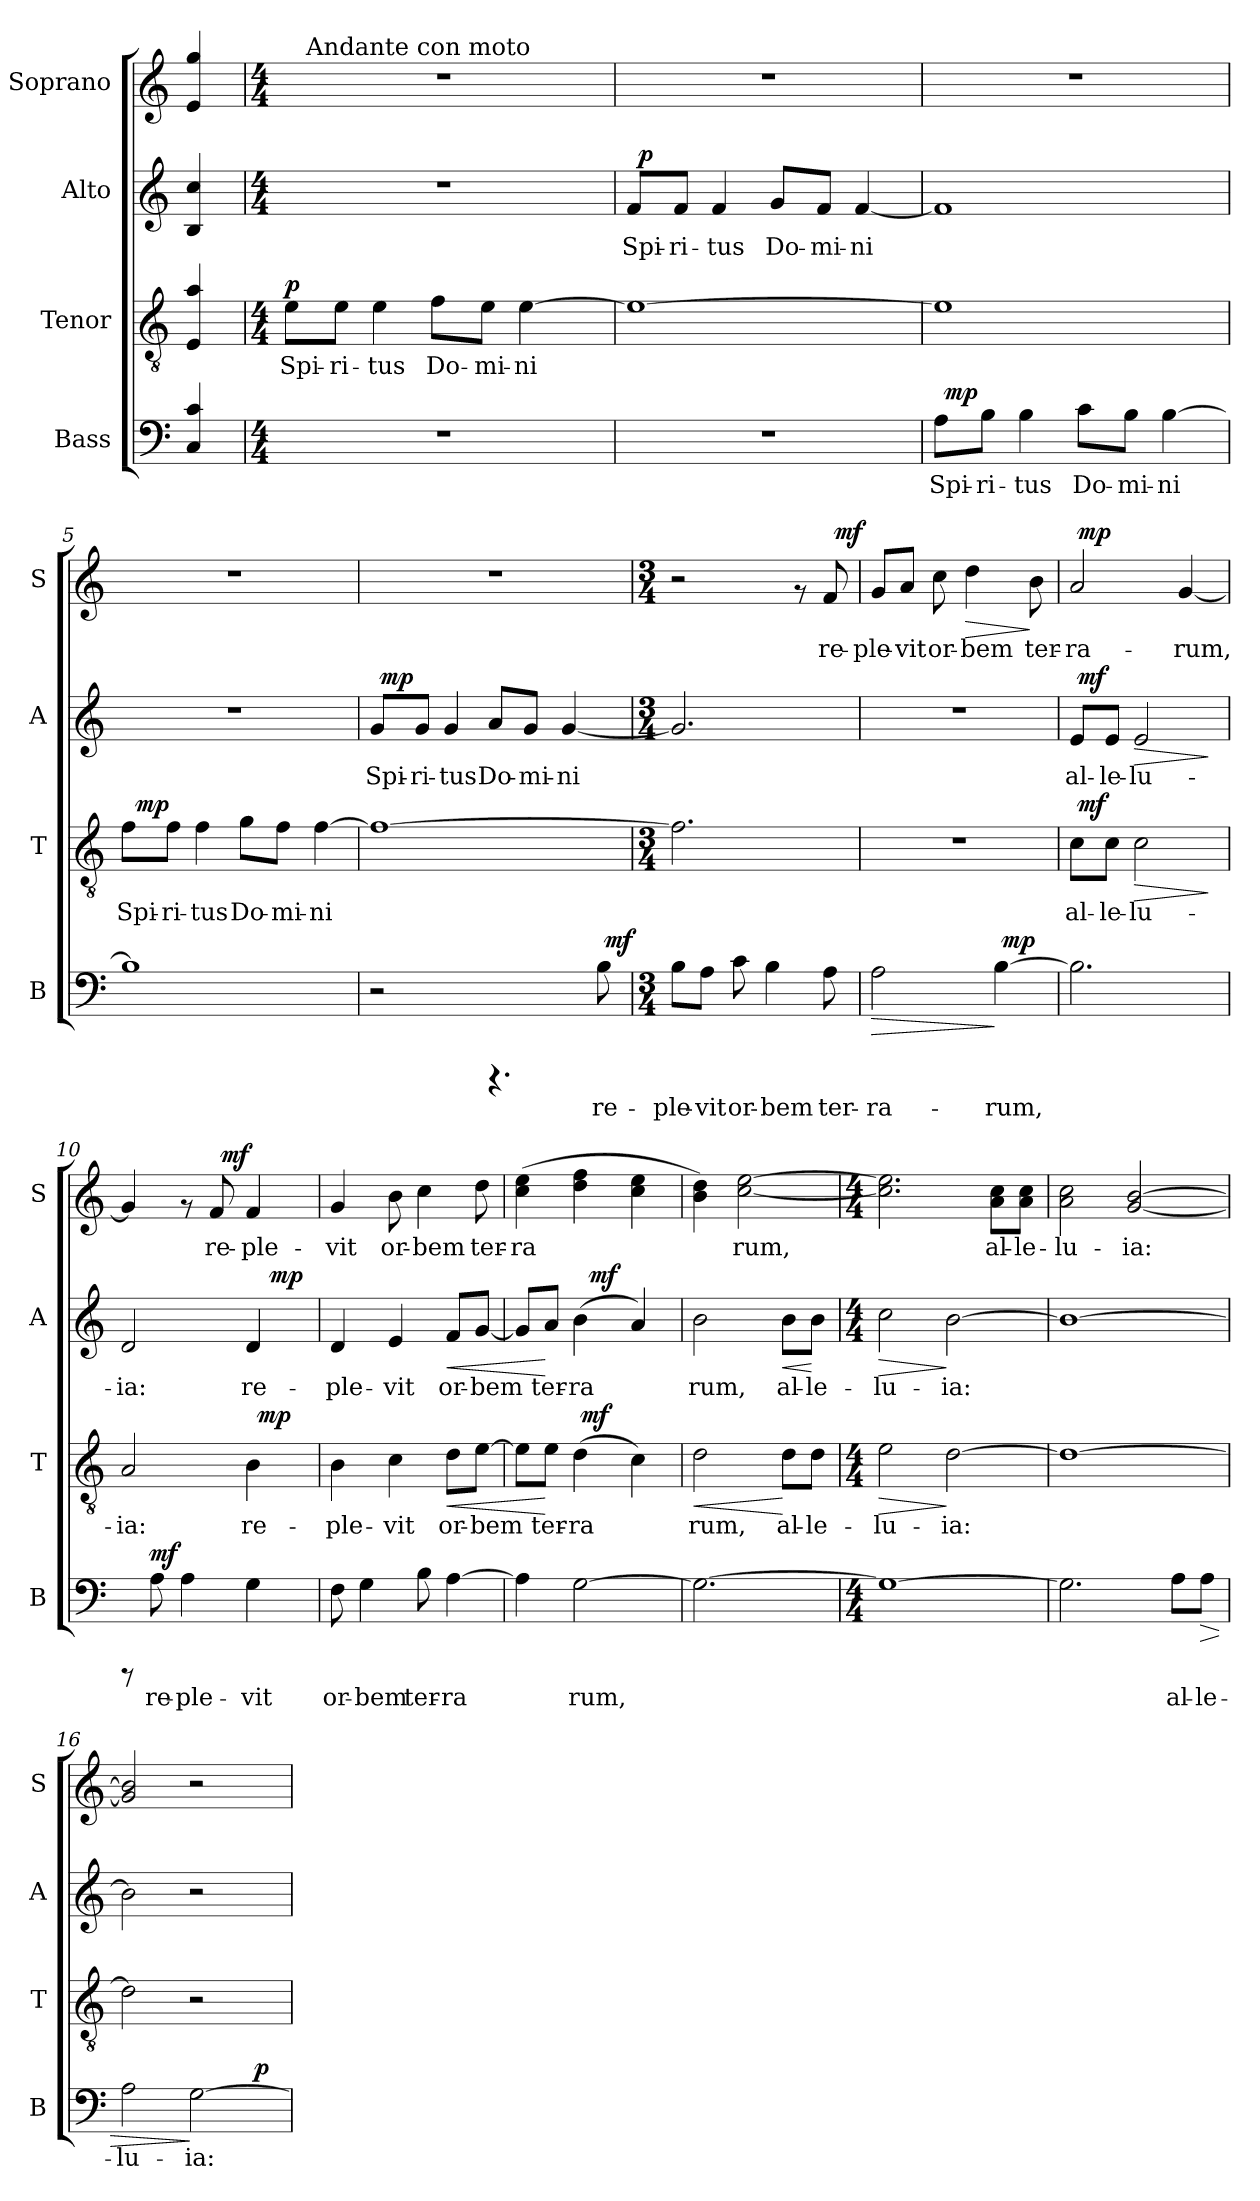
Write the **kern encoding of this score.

**kern	**text	**dynam	**kern	**text	**dynam	**kern	**text	**dynam	**kern	**text	**dynam
*part4	*part4	*part4	*part3	*part3	*part3	*part2	*part2	*part2	*part1	*part1	*part1
*staff4	*staff4	*staff4	*staff3	*staff3	*staff3	*staff2	*staff2	*staff2	*staff1	*staff1	*staff1
*I"Bass	*	*	*I"Tenor	*	*	*I"Alto	*	*	*I"Soprano	*	*
*I'B	*	*	*I'T	*	*	*I'A	*	*	*I'S	*	*
!!LO:PB:g=z
*stria5	*	*	*stria5	*	*	*stria5	*	*	*stria5	*	*
*clefF4	*	*	*clefGv2	*	*	*clefG2	*	*	*clefG2	*	*
*k[]	*	*	*k[]	*	*	*k[]	*	*	*k[]	*	*
*C:	*	*	*C:	*	*	*C:	*	*	*C:	*	*
=1	=1	=1	=1	=1	=1	=1	=1	=1	=1	=1	=1
!	!LO:LY:b	!	!	!LO:LY:b	!	!	!LO:LY:b	!	!	!LO:LY:b:cj	!
4c/ 4C/	.	.	4a/ 4E/	.	.	4cc/ 4B/	.	.	4gg/ 4e/	.	.
=2!	=2!	=2!	=2!	=2!	=2!	=2!	=2!	=2!	=2!	=2!	=2!
*M4/4	*	*	*M4/4	*	*	*M4/4	*	*	*M4/4	*	*
!	!	!	!	!LO:LY:b	!LO:DY:a	!	!	!	!	!	!
*	*	*	*	*	*	*	*	*	*^	*	*
1r	.	.	8e\L	Spi-	p	1r	.	.	1r	32.ryy	.	.
!	!	!	!	!	!	!	!	!	!	!LO:TX:a:t=Andante con moto	!	!
.	.	.	.	.	.	.	.	.	.	2ryy	.	.
!	!	!	!	!LO:LY:b	!	!	!	!	!	!	!	!
.	.	.	8e\J	-ri-	.	.	.	.	.	.	.	.
!	!	!	!	!LO:LY:b	!	!	!	!	!	!	!	!
.	.	.	4e\	-tus	.	.	.	.	.	.	.	.
!	!	!	!	!LO:LY:b	!	!	!	!	!	!	!	!
.	.	.	8f\L	Do-	.	.	.	.	.	.	.	.
.	.	.	.	.	.	.	.	.	.	4ryy	.	.
!	!	!	!	!LO:LY:b	!	!	!	!	!	!	!	!
.	.	.	8e\J	-mi-	.	.	.	.	.	.	.	.
!	!	!	!	!LO:LY:b	!	!	!	!	!	!	!	!
.	.	.	[>4e\	-ni	.	.	.	.	.	.	.	.
.	.	.	.	.	.	.	.	.	.	8ryy	.	.
.	.	.	.	.	.	.	.	.	.	16ryy	.	.
.	.	.	.	.	.	.	.	.	.	64ryy	.	.
=3	=3	=3	=3	=3	=3	=3	=3	=3	=3	=3	=3	=3
!	!	!	!	!LO:LY:b	!	!	!LO:LY:b	!	!	!	!	!
*	*	*	*	*	*	*^	*	*	*v	*v	*	*
1r	.	.	1e_>	.	.	8f/L	64ryy	Spi-	.	1r	.	.
!	!	!	!	!	!	!	!	!	!LO:DY:a	!	!	!
.	.	.	.	.	.	.	2ryy	.	p	.	.	.
!	!	!	!	!	!	!	!	!LO:LY:b	!	!	!	!
.	.	.	.	.	.	8f/J	.	-ri-	.	.	.	.
!	!	!	!	!	!	!	!	!LO:LY:b	!	!	!	!
.	.	.	.	.	.	4f/	.	-tus	.	.	.	.
!	!	!	!	!	!	!	!	!LO:LY:b	!	!	!	!
.	.	.	.	.	.	8g/L	.	Do-	.	.	.	.
.	.	.	.	.	.	.	4ryy	.	.	.	.	.
!	!	!	!	!	!	!	!	!LO:LY:b	!	!	!	!
.	.	.	.	.	.	8f/J	.	-mi-	.	.	.	.
!	!	!	!	!	!	!	!	!LO:LY:b	!	!	!	!
.	.	.	.	.	.	[<4f/	.	-ni	.	.	.	.
.	.	.	.	.	.	.	8...ryy	.	.	.	.	.
=4	=4	=4	=4	=4	=4	=4	=4	=4	=4	=4	=4	=4
!	!LO:LY:b	!	!	!LO:LY:b	!	!	!	!LO:LY:b	!	!	!	!
*^	*	*	*	*	*	*v	*v	*	*	*	*	*
8A\L	64ryy	Spi-	.	1e]	.	.	1f]	.	.	1r	.	.
!	!	!	!LO:DY:a	!	!	!	!	!	!	!	!	!
.	2ryy	.	mp	.	.	.	.	.	.	.	.	.
!	!	!LO:LY:b	!	!	!	!	!	!	!	!	!	!
8B\J	.	-ri-	.	.	.	.	.	.	.	.	.	.
!	!	!LO:LY:b	!	!	!	!	!	!	!	!	!	!
4B\	.	-tus	.	.	.	.	.	.	.	.	.	.
!	!	!LO:LY:b	!	!	!	!	!	!	!	!	!	!
8c\L	.	Do-	.	.	.	.	.	.	.	.	.	.
.	4ryy	.	.	.	.	.	.	.	.	.	.	.
!	!	!LO:LY:b	!	!	!	!	!	!	!	!	!	!
8B\J	.	-mi-	.	.	.	.	.	.	.	.	.	.
!	!	!LO:LY:b	!	!	!	!	!	!	!	!	!	!
[>4B\	.	-ni	.	.	.	.	.	.	.	.	.	.
.	8...ryy	.	.	.	.	.	.	.	.	.	.	.
=5	=5	=5	=5	=5	=5	=5	=5	=5	=5	=5	=5	=5
!	!	!LO:LY:b	!	!	!LO:LY:b	!	!	!	!	!	!	!
*v	*v	*	*	*^	*	*	*	*	*	*	*	*
1B]	.	.	8f\L	32ryy	Spi-	.	1r	.	.	1r	.	.
!	!	!	!	!	!	!LO:DY:a	!	!	!	!	!	!
.	.	.	.	2ryy	.	mp	.	.	.	.	.	.
!	!	!	!	!	!LO:LY:b	!	!	!	!	!	!	!
.	.	.	8f\J	.	-ri-	.	.	.	.	.	.	.
!	!	!	!	!	!LO:LY:b	!	!	!	!	!	!	!
.	.	.	4f\	.	-tus	.	.	.	.	.	.	.
!	!	!	!	!	!LO:LY:b	!	!	!	!	!	!	!
.	.	.	8g\L	.	Do-	.	.	.	.	.	.	.
.	.	.	.	4...ryy	.	.	.	.	.	.	.	.
!	!	!	!	!	!LO:LY:b	!	!	!	!	!	!	!
.	.	.	8f\J	.	-mi-	.	.	.	.	.	.	.
!	!	!	!	!	!LO:LY:b	!	!	!	!	!	!	!
.	.	.	[<4f\	.	-ni	.	.	.	.	.	.	.
!!LO:LB:g=z
=6	=6	=6	=6	=6	=6	=6	=6	=6	=6	=6	=6	=6
!	!	!	!	!	!LO:LY:b	!	!	!LO:LY:b	!	!	!	!
*^	*	*	*v	*v	*	*	*^	*	*	*	*	*
2r	2ryy	.	.	1f_>	.	.	8g/L	64ryy	Spi-	.	1r	.	.
!	!	!	!	!	!	!	!	!	!	!LO:DY:a	!	!	!
.	.	.	.	.	.	.	.	2ryy	.	mp	.	.	.
!	!	!	!	!	!	!	!	!	!LO:LY:b	!	!	!	!
.	.	.	.	.	.	.	8g/J	.	-ri-	.	.	.	.
!	!	!	!	!	!	!	!	!	!LO:LY:b	!	!	!	!
.	.	.	.	.	.	.	4g/	.	-tus	.	.	.	.
!	!	!	!	!	!	!	!	!	!LO:LY:b	!	!	!	!
4.rCCC	4ryy	.	.	.	.	.	8a/L	.	Do-	.	.	.	.
.	.	.	.	.	.	.	.	4ryy	.	.	.	.	.
!	!	!	!	!	!	!	!	!	!LO:LY:b	!	!	!	!
.	.	.	.	.	.	.	8g/J	.	-mi-	.	.	.	.
!	!	!	!	!	!	!	!	!	!LO:LY:b	!	!	!	!
.	8ryy	.	.	.	.	.	[<4g/	.	-ni	.	.	.	.
.	.	.	.	.	.	.	.	8...ryy	.	.	.	.	.
!	!	!LO:LY:b	!	!	!	!	!	!	!	!	!	!	!
8B\	64ryy	re-	.	.	.	.	.	.	.	.	.	.	.
!	!	!	!LO:DY:a	!	!	!	!	!	!	!	!	!	!
.	16..ryy	.	mf	.	.	.	.	.	.	.	.	.	.
*v	*v	*	*	*	*	*	*v	*v	*	*	*	*	*
=7	=7	=7	=7	=7	=7	=7	=7	=7	=7	=7	=7
*M3/4	*	*	*M3/4	*	*	*M3/4	*	*	*M3/4	*	*
*^	*	*	*	*	*	*^	*	*	*	*	*
!	!	!LO:LY:b	!	!	!LO:LY:b	!	!	!	!LO:LY:b	!	!	!	!
*v	*v	*	*	*	*	*	*v	*v	*	*	*^	*	*
8B\L	-ple-	.	2.f\]	.	.	2.g/]	.	.	2r	2ryy	.	.
!	!LO:LY:b	!	!	!	!	!	!	!	!	!	!	!
8A\J	-vit	.	.	.	.	.	.	.	.	.	.	.
!	!LO:LY:b	!	!	!	!	!	!	!	!	!	!	!
8c\	or-	.	.	.	.	.	.	.	.	.	.	.
!	!LO:LY:b	!	!	!	!	!	!	!	!	!	!	!
4B\	-bem	.	.	.	.	.	.	.	.	.	.	.
.	.	.	.	.	.	.	.	.	8rf	8ryy	.	.
!	!LO:LY:b	!	!	!	!	!	!	!	!	!	!LO:LY:b:cj	!
8A\	ter-	.	.	.	.	.	.	.	8f/	32ryy	re-	.
!	!	!	!	!	!	!	!	!	!	!	!	!LO:DY:a
.	.	.	.	.	.	.	.	.	.	16.ryy	.	mf
=8	=8	=8	=8	=8	=8	=8	=8	=8	=8	=8	=8	=8
!	!LO:LY:b	!LO:HP:b	!	!	!	!	!	!	!	!	!LO:LY:b:cj	!
*^	*	*	*	*	*	*	*	*	*v	*v	*	*
2A\	2ryy	-ra-	>	2.r	.	.	2.r	.	.	8g/L	-ple-	.
!	!	!	!	!	!	!	!	!	!	!	!LO:LY:b:cj	!
.	.	.	.	.	.	.	.	.	.	8a/J	-vit	.
!	!	!	!	!	!	!	!	!	!	!	!LO:LY:b:cj	!
.	.	.	.	.	.	.	.	.	.	8cc\	or-	.
!	!	!	!	!	!	!	!	!	!	!	!LO:LY:b:cj	!LO:HP:b
.	.	.	.	.	.	.	.	.	.	4dd\	-bem	>
!	!	!LO:LY:b	!	!	!	!	!	!	!	!	!	!
[>4B\	64ryy	-rum,	]	.	.	.	.	.	.	.	.	.
!	!	!	!LO:DY:a	!	!	!	!	!	!	!	!	!
.	8...ryy	.	mp	.	.	.	.	.	.	.	.	.
!	!	!	!	!	!	!	!	!	!	!	!LO:LY:b:cj	!
.	.	.	.	.	.	.	.	.	.	8b\	ter-	]
=9	=9	=9	=9	=9	=9	=9	=9	=9	=9	=9	=9	=9
!	!	!LO:LY:b	!	!	!LO:LY:b	!	!	!LO:LY:b	!	!	!LO:LY:b:cj	!
*v	*v	*	*	*^	*	*	*^	*	*	*^	*	*
2.B\]	.	.	8c\L	64ryy	al-	.	8e/L	64ryy	al-	.	2a/	64ryy	-ra-	.
!	!	!	!	!	!	!LO:DY:a	!	!	!	!LO:DY:a	!	!	!	!LO:DY:a
.	.	.	.	2ryy	.	mf	.	2ryy	.	mf	.	2ryy	.	mp
!	!	!	!	!	!LO:LY:b	!	!	!	!LO:LY:b	!	!	!	!	!
.	.	.	8c\J	.	-le-	.	8e/J	.	-le-	.	.	.	.	.
!	!	!	!	!	!LO:LY:b	!LO:HP:b	!	!	!LO:LY:b	!LO:HP:b	!	!	!	!
.	.	.	2c\	.	-lu-	>	2e/	.	-lu-	>	.	.	.	.
!	!	!	!	!	!	!	!	!	!	!	!	!	!LO:LY:b:cj	!
.	.	.	.	.	.	.	.	.	.	.	[<4g/	.	-rum,	.
.	.	.	.	8...ryy	.	.	.	8...ryy	.	.	.	8...ryy	.	.
.	.	.	.	.	.	]	.	.	.	]	.	.	.	.
=10	=10	=10	=10	=10	=10	=10	=10	=10	=10	=10	=10	=10	=10	=10
!	!	!	!	!	!LO:LY:b	!	!	!	!LO:LY:b	!	!	!	!LO:LY:b:cj	!
8rCCC	.	.	2A/	2ryy	-ia:	.	2d/	2ryy	-ia:	.	4g/]	4ryy	.	.
!	!LO:LY:b	!LO:DY:a	!	!	!	!	!	!	!	!	!	!	!	!
8A\	re-	mf	.	.	.	.	.	.	.	.	.	.	.	.
!	!LO:LY:b	!	!	!	!	!	!	!	!	!	!	!	!	!
4A\	-ple-	.	.	.	.	.	.	.	.	.	8rf	8ryy	.	.
!	!	!	!	!	!	!	!	!	!	!	!	!	!LO:LY:b:cj	!
.	.	.	.	.	.	.	.	.	.	.	8f/	32ryy	re-	.
!	!	!	!	!	!	!	!	!	!	!	!	!	!	!LO:DY:a
.	.	.	.	.	.	.	.	.	.	.	.	4ryy	.	mf
!	!LO:LY:b	!	!	!	!LO:LY:b	!	!	!	!LO:LY:b	!	!	!	!LO:LY:b:cj	!
4G\	-vit	.	4B\	32ryy	re-	.	4d/	16ryy	re-	.	4f/	.	-ple-	.
!	!	!	!	!	!	!LO:DY:a	!	!	!	!	!	!	!	!
.	.	.	.	8..ryy	.	mp	.	.	.	.	.	.	.	.
!	!	!	!	!	!	!	!	!	!	!LO:DY:a	!	!	!	!
.	.	.	.	.	.	.	.	8.ryy	.	mp	.	.	.	.
.	.	.	.	.	.	.	.	.	.	.	.	16.ryy	.	.
!!LO:PB:g=z
=11	=11	=11	=11	=11	=11	=11	=11	=11	=11	=11	=11	=11	=11	=11
!	!LO:LY:b	!	!	!	!LO:LY:b	!	!	!	!LO:LY:b	!	!	!	!LO:LY:b:cj	!
*	*	*	*v	*v	*	*	*	*	*	*	*v	*v	*	*
*	*	*	*	*	*	*v	*v	*	*	*	*	*
8F\	or-	.	4B\	-ple-	.	4d/	-ple-	.	4g/	-vit	.
!	!LO:LY:b	!	!	!	!	!	!	!	!	!	!
4G\	-bem	.	.	.	.	.	.	.	.	.	.
!	!	!	!	!LO:LY:b	!	!	!LO:LY:b	!	!	!LO:LY:b:cj	!
.	.	.	4c\	-vit	.	4e/	-vit	.	8b\	or-	.
!	!LO:LY:b	!	!	!	!	!	!	!	!	!LO:LY:b:cj	!
8B\	ter-	.	.	.	.	.	.	.	4cc\	-bem	.
!	!LO:LY:b	!	!	!LO:LY:b	!LO:HP:b	!	!LO:LY:b	!LO:HP:b	!	!	!
[>4A\	-ra-	.	8d\L	or-	<	8f/L	or-	<	.	.	.
!	!	!	!	!LO:LY:b	!	!	!LO:LY:b	!	!	!LO:LY:b:cj	!
.	.	.	[>8e\J	-bem	.	[<8g/J	-bem	.	8dd\	ter-	.
=12	=12	=12	=12	=12	=12	=12	=12	=12	=12	=12	=12
!	!LO:LY:b	!	!	!LO:LY:b	!	!	!LO:LY:b	!	!	!LO:LY:b:cj	!
*	*	*	*^	*	*	*^	*	*	*	*	*
4A\]	--	.	8e\L]	4ryy	.	.	8g/L]	4ryy	.	.	(>4ee\ 4cc\	-ra-	.
!	!	!	!	!	!LO:LY:b	!	!	!	!LO:LY:b	!	!	!	!
.	.	.	8e\J	.	ter-	[	8a/J	.	ter-	[	.	.	.
!	!LO:LY:b	!	!	!	!LO:LY:b	!	!	!	!LO:LY:b	!	!	!LO:LY:b:cj	!
[>2G\	-rum,	.	(>4d\	64ryy	-ra-	.	(>4b\	32ryy	-ra-	.	4ff\ 4dd\	--	.
!	!	!	!	!	!	!LO:DY:a	!	!	!	!	!	!	!
.	.	.	.	4ryy	.	mf	.	.	.	.	.	.	.
!	!	!	!	!	!	!	!	!	!	!LO:DY:a	!	!	!
.	.	.	.	.	.	.	.	4...ryy	.	mf	.	.	.
!	!	!	!	!	!LO:LY:b	!	!	!	!LO:LY:b	!	!	!LO:LY:b:cj	!
.	.	.	4c\)	.	--	.	4a/)	.	--	.	4ee\ 4cc\	--	.
.	.	.	.	8...ryy	.	.	.	.	.	.	.	.	.
=13	=13	=13	=13	=13	=13	=13	=13	=13	=13	=13	=13	=13	=13
!	!LO:LY:b	!	!	!	!LO:LY:b	!LO:HP:b	!	!	!LO:LY:b	!	!	!LO:LY:b:cj	!
*	*	*	*v	*v	*	*	*	*	*	*	*	*	*
*	*	*	*	*	*	*v	*v	*	*	*	*	*
2.G\_>	.	.	2d\	-rum,	<	2b\	-rum,	.	4dd\ 4b\)	--	.
!	!	!	!	!	!	!	!	!	!	!LO:LY:b:cj	!
.	.	.	.	.	.	.	.	.	[>2ee\ [<2cc\	-rum,	.
!	!	!	!	!LO:LY:b	!	!	!LO:LY:b	!LO:HP:b	!	!	!
.	.	.	8d\L	al-	[	8b\L	al-	<	.	.	.
!	!	!	!	!LO:LY:b	!	!	!LO:LY:b	!	!	!	!
.	.	.	8d\J	-le-	.	8b\J	-le-	[	.	.	.
=14	=14	=14	=14	=14	=14	=14	=14	=14	=14	=14	=14
*M4/4	*	*	*M4/4	*	*	*M4/4	*	*	*M4/4	*	*
!	!LO:LY:b	!	!	!LO:LY:b	!LO:HP:b	!	!LO:LY:b	!LO:HP:b	!	!LO:LY:b:cj	!
1G_>	.	.	2e\	-lu-	>	2cc\	-lu-	>	2.ee\] 2.cc\]	.	.
!	!	!	!	!LO:LY:b	!	!	!LO:LY:b	!	!	!	!
.	.	.	[>2d\	-ia:	]	[>2b\	-ia:	]	.	.	.
!	!	!	!	!	!	!	!	!	!	!LO:LY:b:cj	!
.	.	.	.	.	.	.	.	.	8cc\ 8a\L	al-	.
!	!	!	!	!	!	!	!	!	!	!LO:LY:b:cj	!
.	.	.	.	.	.	.	.	.	8cc\ 8a\J	-le-	.
=15	=15	=15	=15	=15	=15	=15	=15	=15	=15	=15	=15
!	!LO:LY:b	!	!	!LO:LY:b	!	!	!LO:LY:b	!	!	!LO:LY:b:cj	!
2.G\]	.	.	1d_>	.	.	1b_>	.	.	2cc\ 2a\	-lu-	.
!	!	!	!	!	!	!	!	!	!	!LO:LY:b:cj	!
.	.	.	.	.	.	.	.	.	[>2b/ [<2g/	-ia:	.
!	!LO:LY:b	!	!	!	!	!	!	!	!	!	!
8A\L	al-	.	.	.	.	.	.	.	.	.	.
!	!LO:LY:b	!LO:HP:b	!	!	!	!	!	!	!	!	!
8A\J	-le-	>	.	.	.	.	.	.	.	.	.
=16	=16	=16	=16	=16	=16	=16	=16	=16	=16	=16	=16
!	!LO:LY:b	!	!	!LO:LY:b	!	!	!LO:LY:b	!	!	!LO:LY:b:cj	!
*^	*	*	*	*	*	*	*	*	*	*	*
2A\	2ryy	-lu-	.	2d\]	.	.	2b\]	.	.	2b/] 2g/]	.	.
!	!	!LO:LY:b	!	!	!	!	!	!	!	!	!	!
[<2G\	4ryy	-ia:	]	2r	.	.	2r	.	.	2r	.	.
.	16ryy	.	.	.	.	.	.	.	.	.	.	.
!	!	!	!LO:DY:a	!	!	!	!	!	!	!	!	!
.	8.ryy	.	p	.	.	.	.	.	.	.	.	.
*v	*v	*	*	*	*	*	*	*	*	*	*	*
=	=	=	=	=	=	=	=	=	=	=	=
*-	*-	*-	*-	*-	*-	*-	*-	*-	*-	*-	*-
